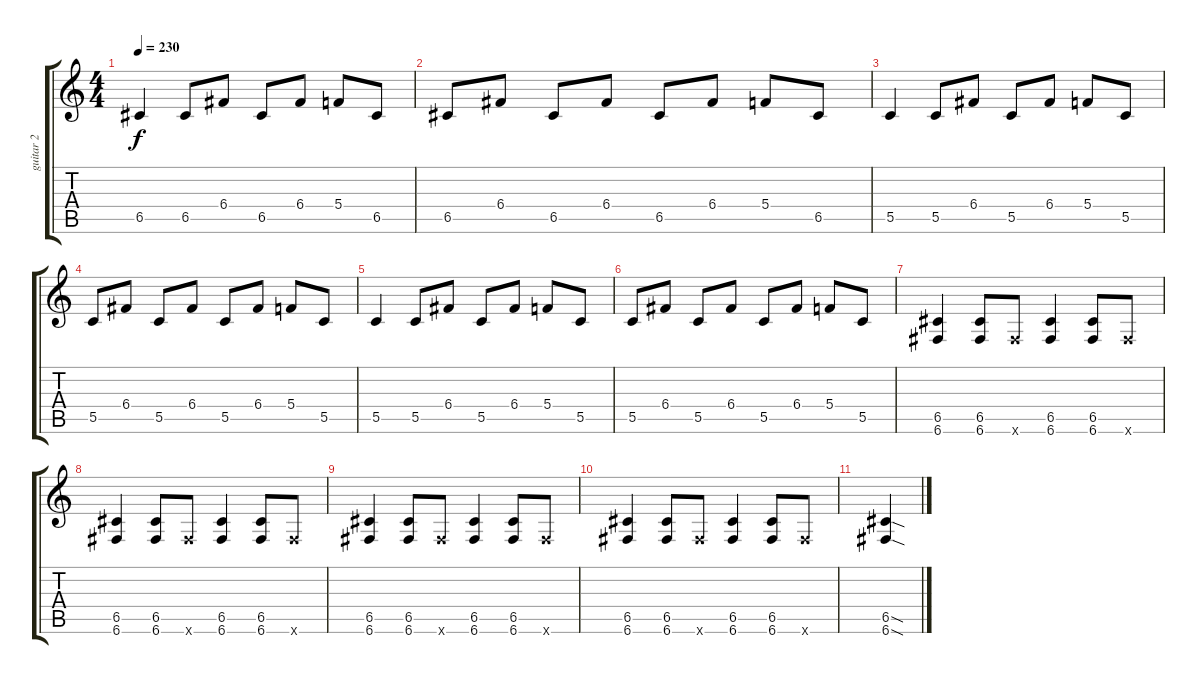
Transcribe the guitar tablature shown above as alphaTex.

\track ("guitar 2" "guitar 2") {instrument overdrivenguitar}
\staff {score tabs}
\tuning (D4 A3 F3 C3 G2 C2) {hide}
\ts (4 4)
\tempo 230
\clef g2
\ks c
6.5.4{dy f} 6.5.8 6.4.8 6.5.8 6.4.8 5.4.8 6.5.8 |
6.5.8 6.4.8 6.5.8 6.4.8 6.5.8 6.4.8 5.4.8 6.5.8 |
5.5.4 5.5.8 6.4.8 5.5.8 6.4.8 5.4.8 5.5.8 |
5.5.8 6.4.8 5.5.8 6.4.8 5.5.8 6.4.8 5.4.8 5.5.8 |
5.5.4 5.5.8 6.4.8 5.5.8 6.4.8 5.4.8 5.5.8 |
5.5.8 6.4.8 5.5.8 6.4.8 5.5.8 6.4.8 5.4.8 5.5.8 |
(6.5 6.6).4 (6.5 6.6).8 6.6{x}.8 (6.5 6.6).4 (6.5 6.6).8 6.6{x}.8 |
(6.5 6.6).4 (6.5 6.6).8 6.6{x}.8 (6.5 6.6).4 (6.5 6.6).8 6.6{x}.8 |
(6.5 6.6).4 (6.5 6.6).8 6.6{x}.8 (6.5 6.6).4 (6.5 6.6).8 6.6{x}.8 |
(6.5 6.6).4 (6.5 6.6).8 6.6{x}.8 (6.5 6.6).4 (6.5 6.6).8 6.6{x}.8 |
(6.5{sod} 6.6{sod}).4
